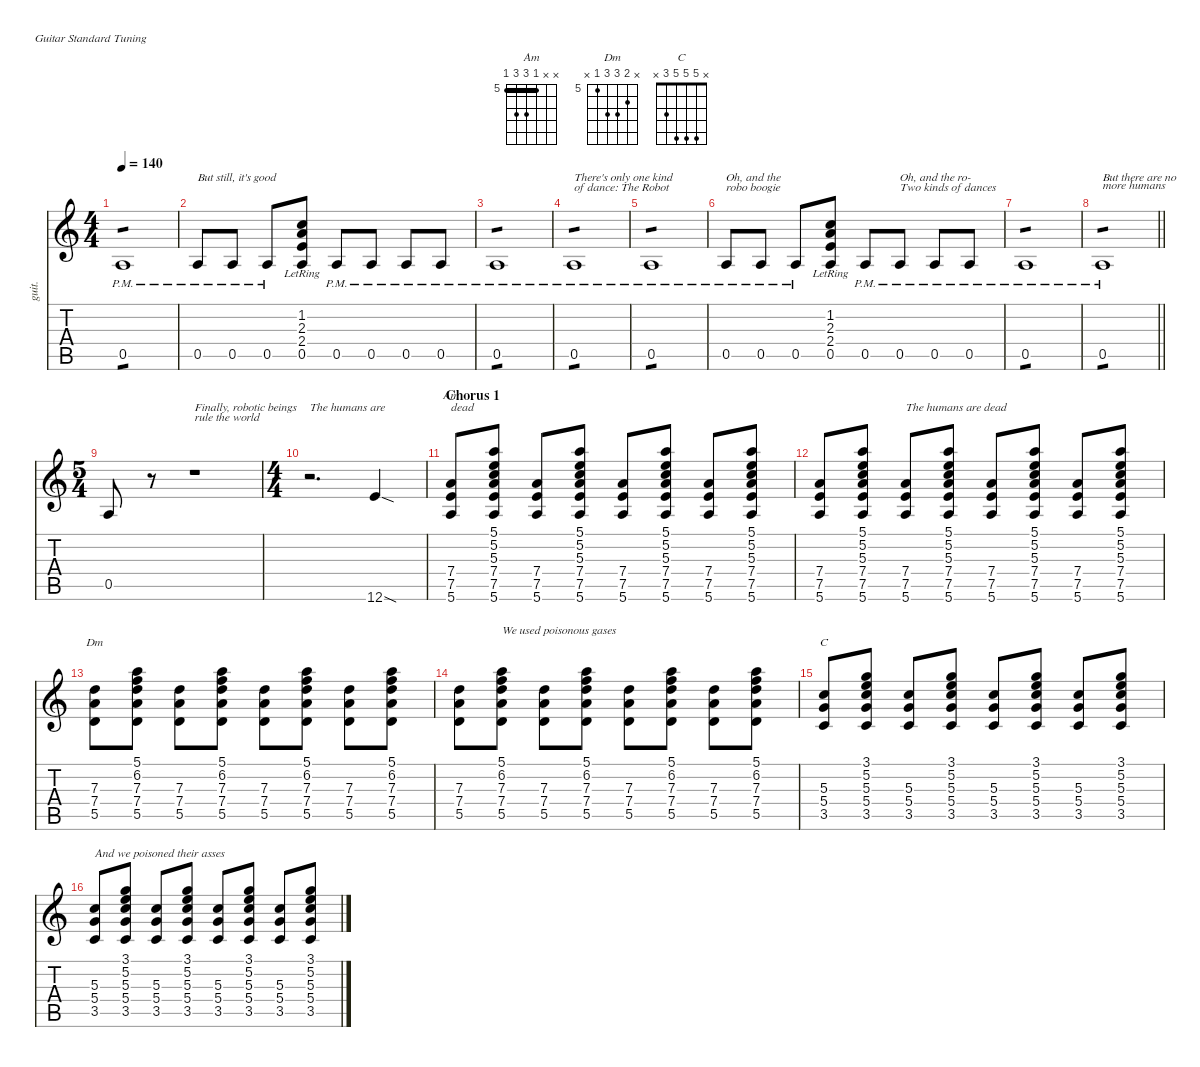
\defaultSystemsLayout 4
\hideDynamics
\bracketExtendMode nobrackets
\otherSystemsTrackNameOrientation horizontal
\track ("Guitar1,2-2" "guit.") {defaultSystemsLayout 4 mute instrument acousticguitarnylon}
\staff {score tabs}
\tuning (E4 B3 G3 D3 A2 E2)
\chord ("Am" x x 5 7 7 5) {firstfret 5 showfingering false barre 5}
\chord ("Dm" x 6 7 7 5 x) {firstfret 5 showfingering false}
\chord ("C" x 5 5 5 3 x) {showfingering false}
\ts (4 4)
\tempo 140
\clef g2
\ks aminor
0.5{pm}.1{tp 1 dy mf beam Up} |
0.5{pm}.8{txt "But still, it's good" beam Up} 0.5{pm}.8{beam Up} 0.5{pm}.8{beam Up} (0.5{lr} 2.4{lr} 2.3{lr} 1.2{lr}).8{beam Up} 0.5{pm}.8{beam Up} 0.5{pm}.8{beam Up} 0.5{pm}.8{beam Up} 0.5{pm}.8{beam Up} |
0.5{pm}.1{tp 1 beam Up} |
0.5{pm}.1{txt "There's only one kind \nof dance: The Robot" tp 1 beam Up} |
0.5{pm}.1{tp 1 beam Up} |
0.5{pm}.8{txt "Oh, and the \nrobo boogie" beam Up} 0.5{pm}.8{beam Up} 0.5{pm}.8{beam Up} (0.5{lr} 2.4{lr} 2.3{lr} 1.2{lr}).8{beam Up} 0.5{pm}.8{beam Up} 0.5{pm}.8{txt "Oh, and the ro- \nTwo kinds of dances" beam Up} 0.5{pm}.8{beam Up} 0.5{pm}.8{beam Up} |
0.5{pm}.1{tp 1 beam Up} |
\barLineRight lightlight
0.5{pm}.1{txt "But there are no \nmore humans" tp 1 beam Up} |
\ts (5 4)
\beaming (8 6 4)
0.5.8{dy f beam Up} r.8{beam Up} r.1{txt "Finally, robotic beings \nrule the world" beam Down} |
\ts (4 4)
\beaming (8 2 2 2 2)
r.2{d txt "The humans are" beam Down} 12.6{sod}.4{beam Up} |
\section ("" "Chorus 1")
(7.4 7.5 5.6).8{ch "Am" txt "dead" beam Up} (5.1 5.2 5.3 7.4 7.5 5.6).8{beam Up} (7.4 7.5 5.6).8{beam Up} (5.1 5.2 5.3 7.4 7.5 5.6).8{beam Up} (7.4 7.5 5.6).8{beam Up} (5.1 5.2 5.3 7.4 7.5 5.6).8{beam Up} (7.4 7.5 5.6).8{beam Up} (5.1 5.2 5.3 7.4 7.5 5.6).8{beam Up} |
(7.4 7.5 5.6).8{beam Up} (5.1 5.2 5.3 7.4 7.5 5.6).8{beam Up} (7.4 7.5 5.6).8{txt "The humans are dead" beam Up} (5.1 5.2 5.3 7.4 7.5 5.6).8{beam Up} (7.4 7.5 5.6).8{beam Up} (5.1 5.2 5.3 7.4 7.5 5.6).8{beam Up} (7.4 7.5 5.6).8{beam Up} (5.1 5.2 5.3 7.4 7.5 5.6).8{beam Up} |
(7.3 7.4 5.5).8{ch "Dm" beam Down} (5.1 6.2 7.3 7.4 5.5).8{beam Down} (7.3 7.4 5.5).8{beam Down} (5.1 6.2 7.3 7.4 5.5).8{beam Down} (7.3 7.4 5.5).8{beam Down} (5.1 6.2 7.3 7.4 5.5).8{beam Down} (7.3 7.4 5.5).8{beam Down} (5.1 6.2 7.3 7.4 5.5).8{beam Down} |
(7.3 7.4 5.5).8{beam Down} (5.1 6.2 7.3 7.4 5.5).8{txt "We used poisonous gases" beam Down} (7.3 7.4 5.5).8{beam Down} (5.1 6.2 7.3 7.4 5.5).8{beam Down} (7.3 7.4 5.5).8{beam Down} (5.1 6.2 7.3 7.4 5.5).8{beam Down} (7.3 7.4 5.5).8{beam Down} (5.1 6.2 7.3 7.4 5.5).8{beam Down} |
(5.3 5.4 3.5).8{ch "C" beam Up} (3.1 5.2 5.3 5.4 3.5).8{beam Up} (5.3 5.4 3.5).8{beam Up} (3.1 5.2 5.3 5.4 3.5).8{beam Up} (5.3 5.4 3.5).8{beam Up} (3.1 5.2 5.3 5.4 3.5).8{beam Up} (5.3 5.4 3.5).8{beam Up} (3.1 5.2 5.3 5.4 3.5).8{beam Up} |
(5.3 5.4 3.5).8{txt "And we poisoned their asses" beam Up} (3.1 5.2 5.3 5.4 3.5).8{beam Up} (5.3 5.4 3.5).8{beam Up} (3.1 5.2 5.3 5.4 3.5).8{beam Up} (5.3 5.4 3.5).8{beam Up} (3.1 5.2 5.3 5.4 3.5).8{beam Up} (5.3 5.4 3.5).8{beam Up} (3.1 5.2 5.3 5.4 3.5).8{beam Up}
